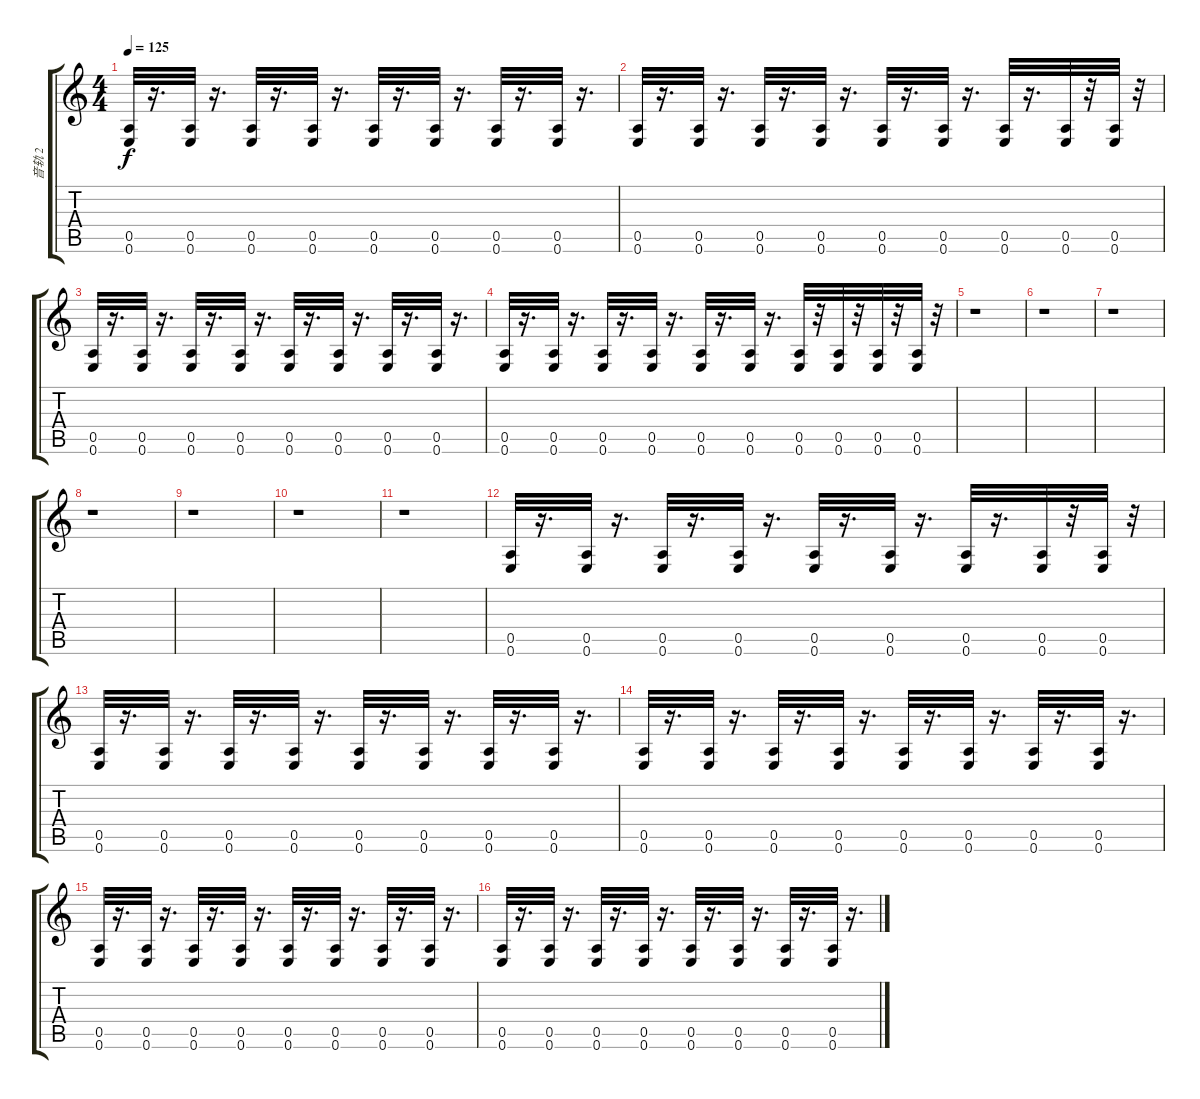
\track ("音轨 2" "音轨 2") {instrument distortionguitar}
\staff {score tabs}
\tuning (E4 B3 G3 D3 A2 E2) {hide}
\ts (4 4)
\tempo 125
\clef g2
\ks c
(0.5 0.6).32{dy f} r.16{d} (0.5 0.6).32 r.16{d} (0.5 0.6).32 r.16{d} (0.5 0.6).32 r.16{d} (0.5 0.6).32 r.16{d} (0.5 0.6).32 r.16{d} (0.5 0.6).32 r.16{d} (0.5 0.6).32 r.16{d} |
(0.5 0.6).32 r.16{d} (0.5 0.6).32 r.16{d} (0.5 0.6).32 r.16{d} (0.5 0.6).32 r.16{d} (0.5 0.6).32 r.16{d} (0.5 0.6).32 r.16{d} (0.5 0.6).32 r.16{d} (0.5 0.6).32 r.32 (0.5 0.6).32 r.32 |
(0.5 0.6).32 r.16{d} (0.5 0.6).32 r.16{d} (0.5 0.6).32 r.16{d} (0.5 0.6).32 r.16{d} (0.5 0.6).32 r.16{d} (0.5 0.6).32 r.16{d} (0.5 0.6).32 r.16{d} (0.5 0.6).32 r.16{d} |
(0.5 0.6).32 r.16{d} (0.5 0.6).32 r.16{d} (0.5 0.6).32 r.16{d} (0.5 0.6).32 r.16{d} (0.5 0.6).32 r.16{d} (0.5 0.6).32 r.16{d} (0.5 0.6).32 r.32 (0.5 0.6).32 r.32 (0.5 0.6).32 r.32 (0.5 0.6).32 r.32 |
r.1 |
r.1 |
r.1 |
r.1 |
r.1 |
r.1 |
r.1 |
(0.5 0.6).32 r.16{d} (0.5 0.6).32 r.16{d} (0.5 0.6).32 r.16{d} (0.5 0.6).32 r.16{d} (0.5 0.6).32 r.16{d} (0.5 0.6).32 r.16{d} (0.5 0.6).32 r.16{d} (0.5 0.6).32 r.32 (0.5 0.6).32 r.32 |
(0.5 0.6).32 r.16{d} (0.5 0.6).32 r.16{d} (0.5 0.6).32 r.16{d} (0.5 0.6).32 r.16{d} (0.5 0.6).32 r.16{d} (0.5 0.6).32 r.16{d} (0.5 0.6).32 r.16{d} (0.5 0.6).32 r.16{d} |
(0.5 0.6).32 r.16{d} (0.5 0.6).32 r.16{d} (0.5 0.6).32 r.16{d} (0.5 0.6).32 r.16{d} (0.5 0.6).32 r.16{d} (0.5 0.6).32 r.16{d} (0.5 0.6).32 r.16{d} (0.5 0.6).32 r.16{d} |
(0.5 0.6).32 r.16{d} (0.5 0.6).32 r.16{d} (0.5 0.6).32 r.16{d} (0.5 0.6).32 r.16{d} (0.5 0.6).32 r.16{d} (0.5 0.6).32 r.16{d} (0.5 0.6).32 r.16{d} (0.5 0.6).32 r.16{d} |
(0.5 0.6).32 r.16{d} (0.5 0.6).32 r.16{d} (0.5 0.6).32 r.16{d} (0.5 0.6).32 r.16{d} (0.5 0.6).32 r.16{d} (0.5 0.6).32 r.16{d} (0.5 0.6).32 r.16{d} (0.5 0.6).32 r.16{d}
